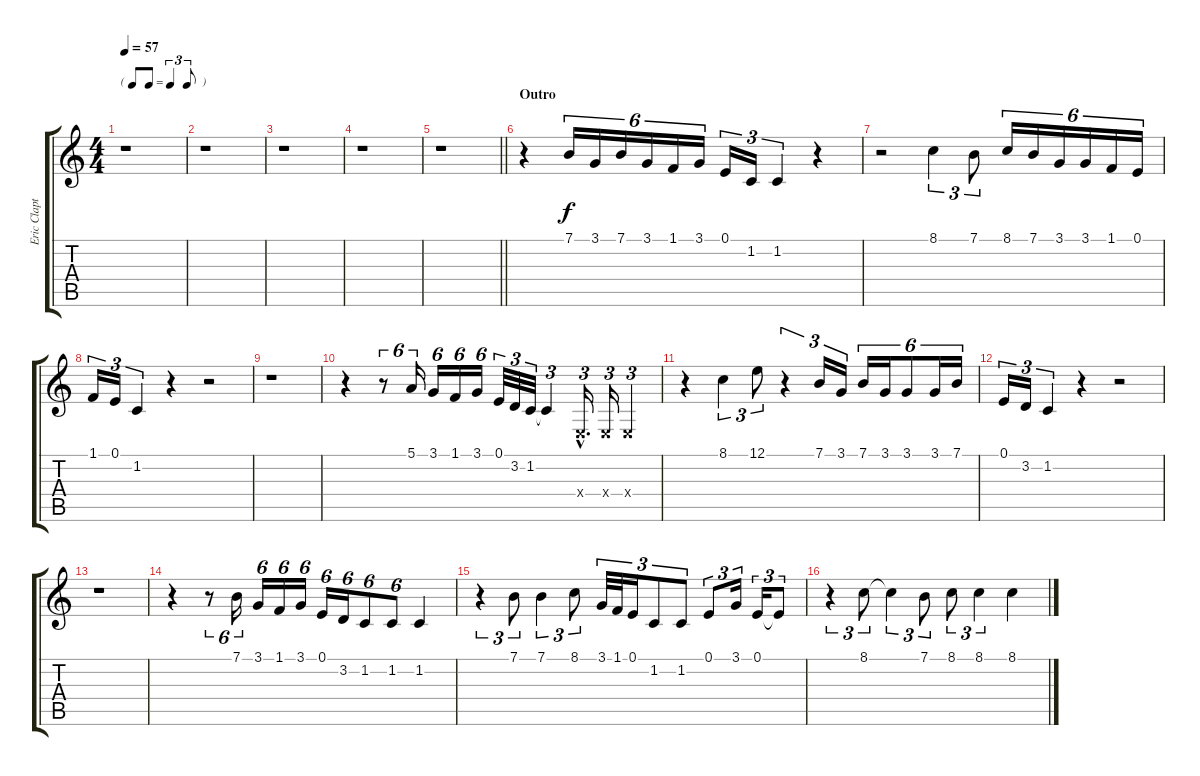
\track ("Eric Clapton Voice" "Eric Clapt") {instrument bassoon}
\staff {score tabs}
\tuning (E4 B3 G3 D3 A2 E2) {hide}
\ts (4 4)
\tf triplet8th
\tempo 57
\clef g2
\ks c
r.1{dy f} |
r.1 |
r.1 |
r.1 |
\barLineRight lightlight
r.1 |
\section ("" "Outro")
r.4 7.1.16{tu (6 4)} 3.1.16{tu (6 4)} 7.1.16{tu (6 4)} 3.1.16{tu (6 4)} 1.1.16{tu (6 4)} 3.1.16{tu (6 4)} 0.1.16{tu (3 2)} 1.2.16{tu (3 2)} 1.2.4{tu (3 2)} r.4 |
r.2 8.1.4{tu (3 2)} 7.1.8{tu (3 2)} 8.1.16{tu (6 4)} 7.1.16{tu (6 4)} 3.1.16{tu (6 4)} 3.1.16{tu (6 4)} 1.1.16{tu (6 4)} 0.1.16{tu (6 4)} |
1.1.16{tu (3 2)} 0.1.16{tu (3 2)} 1.2.4{tu (3 2)} r.4 r.2 |
r.1 |
r.4 r.8{tu (6 4)} 5.1.16{tu (6 4)} 3.1.16{tu (6 4)} 1.1.16{tu (6 4)} 3.1.16{tu (6 4)} 0.1.32{tu (3 2)} 3.2.32{tu (3 2)} 1.2.32{tu (3 2)} 1.2{t}.4{tu (3 2)} 2.4{hac x}.16{d tu (3 2)} 2.4{x}.16{tu (3 2)} 2.4{x}.4{tu (3 2)} |
r.4 8.1.4{tu (3 2)} 12.1.8{tu (3 2)} r.4{tu (3 2)} 7.1.16{tu (3 2)} 3.1.16{tu (3 2)} 7.1.16{tu (6 4)} 3.1.16{tu (6 4)} 3.1.8{tu (6 4)} 3.1.16{tu (6 4)} 7.1.16{tu (6 4)} |
0.1.16{tu (3 2)} 3.2.16{tu (3 2)} 1.2.4{tu (3 2)} r.4 r.2 |
r.1 |
r.4 r.8{tu (6 4)} 7.1.16{tu (6 4)} 3.1.16{tu (6 4)} 1.1.16{tu (6 4)} 3.1.16{tu (6 4)} 0.1.16{tu (6 4)} 3.2.16{tu (6 4)} 1.2.8{tu (6 4)} 1.2.8{tu (6 4)} 1.2.4 |
r.4{tu (3 2)} 7.1.8{tu (3 2)} 7.1.4{tu (3 2)} 8.1.8{tu (3 2)} 3.1.32{tu (3 2)} 1.1.32{tu (3 2)} 0.1.16{tu (3 2)} 1.2.8{tu (3 2)} 1.2.8{tu (3 2)} 0.1.8{tu (3 2)} 3.1.16{tu (3 2)} 0.1.16{tu (3 2)} 0.1{t}.8{tu (3 2)} |
r.4{tu (3 2)} 8.1.8{tu (3 2)} 8.1{t}.4{tu (3 2)} 7.1.8{tu (3 2)} 8.1.8{tu (3 2)} 8.1.4{tu (3 2)} 8.1.4
